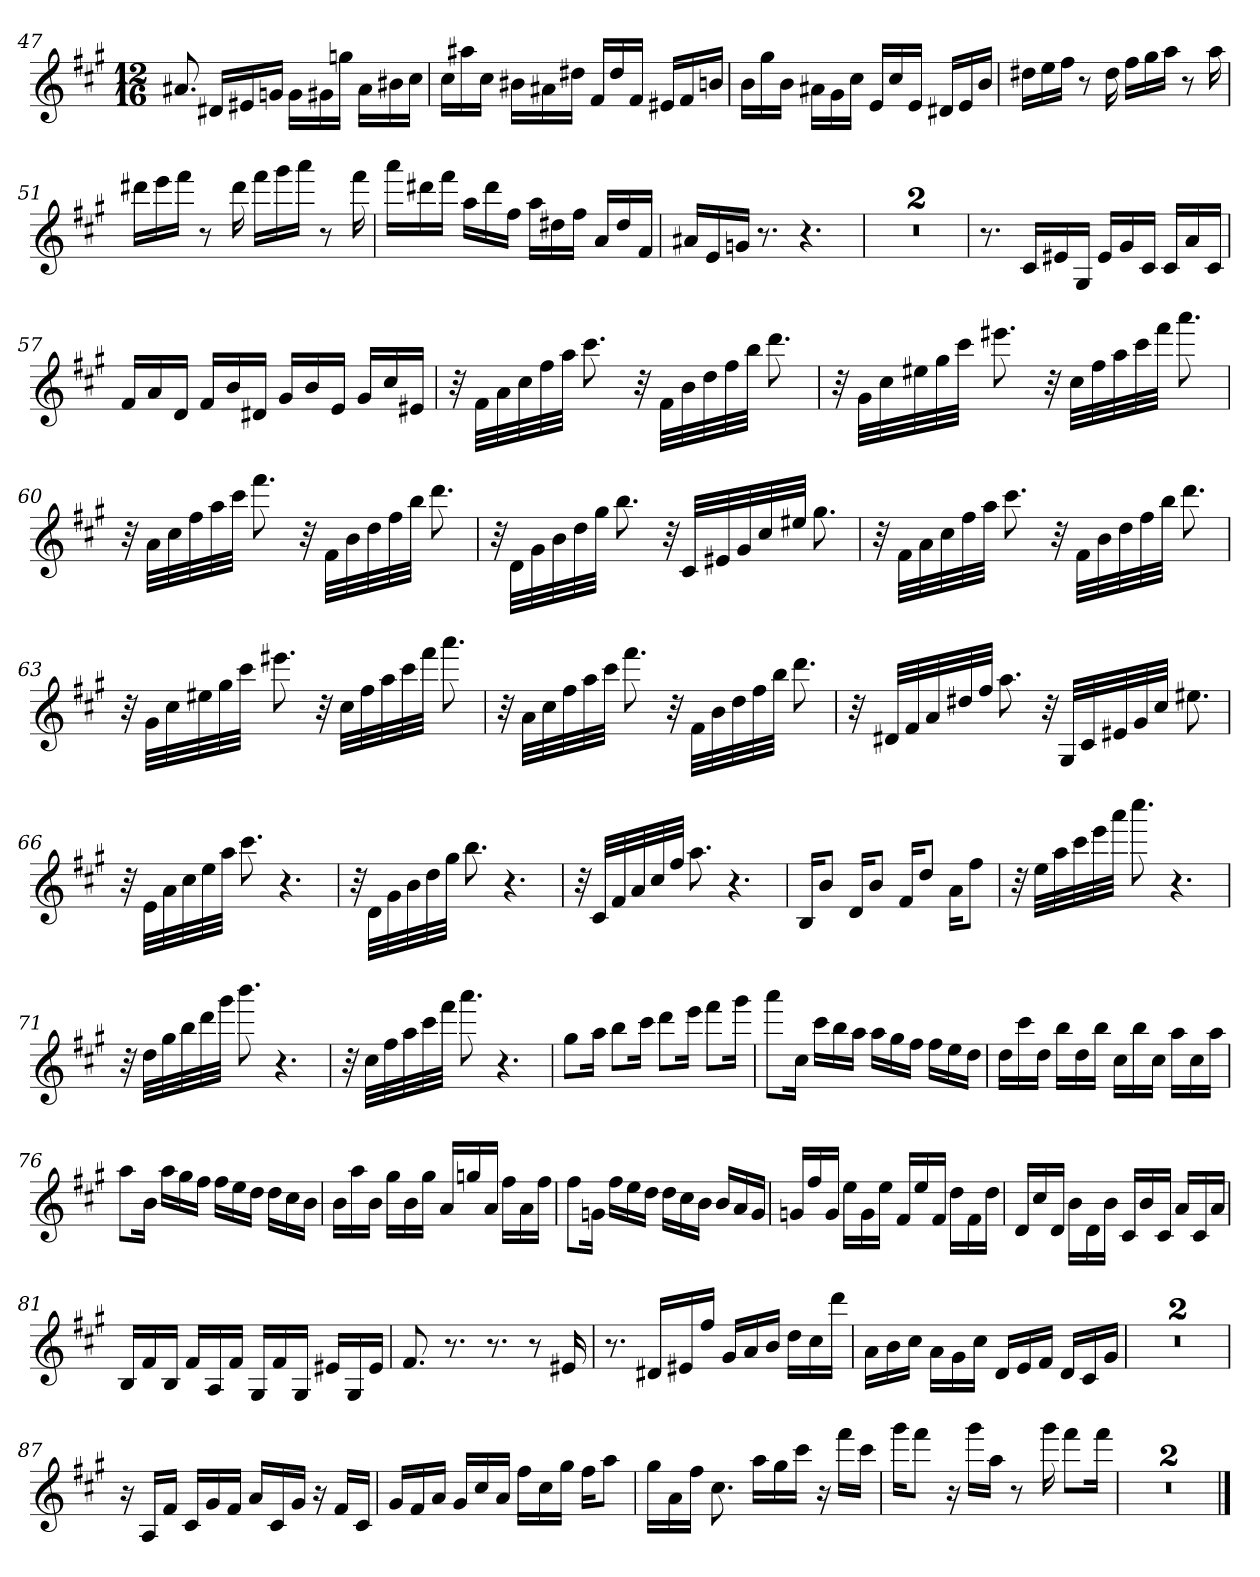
**kern
*part1
*staff1
*clefG2
*k[f#c#g#]
*A:
*M12/16
=47
8.a#X
16d#X/LL
16e#X/
16gn/JJ
16g\LL
16g#X\
16ggn\JJ
16a#\LL
16b#X\
16cc#\JJ
=48
16cc#\LL
16aa#X\
16cc#\JJ
16b#X\LL
16a#X\
16dd#X\JJ
16f#/LL
16dd#/
16f#/JJ
16e#X/LL
16f#/
16bn/JJ
=49
16b\LL
16gg#\
16b\JJ
16a#X\LL
16g#\
16cc#\JJ
16e/LL
16cc#/
16e/JJ
16d#X/LL
16e/
16b/JJ
=50
16dd#X\LL
16ee\
16ff#\JJ
8r
16dd#
16ff#\LL
16gg#\
16aa\JJ
8r
16aa
=51
16ddd#X\LL
16eee\
16fff#\JJ
8r
16ddd#
16fff#\LL
16ggg#\
16aaa\JJ
8r
16fff#
=52
16aaa\LL
16ddd#X\
16fff#\JJ
16aa\LL
16ddd#\
16ff#\JJ
16aa\LL
16dd#X\
16ff#\JJ
16a/LL
16dd#/
16f#/JJ
=53
16a#X/LL
16e/
16gn/JJ
8.r
4.r
=54
2.r
=55
2.r
=56
8.r
16c#/LL
16e#X/
16G#/JJ
16e#/LL
16g#/
16c#/JJ
16c#/LL
16a/
16c#/JJ
=57
16f#/LL
16a/
16d/JJ
16f#/LL
16b/
16d#X/JJ
16g#/LL
16b/
16e/JJ
16g#/LL
16cc#/
16e#X/JJ
=58
32r
32f#\LLL
32a\
32cc#\
32ff#\
32aa\JJJ
8.ccc#
32r
32f#\LLL
32b\
32dd\
32ff#\
32bb\JJJ
8.ddd
=59
32r
32g#\LLL
32cc#\
32ee#X\
32gg#\
32ccc#\JJJ
8.eee#X
32r
32cc#\LLL
32ff#\
32aa\
32ccc#\
32fff#\JJJ
8.aaa
=60
32r
32a\LLL
32cc#\
32ff#\
32aa\
32ccc#\JJJ
8.fff#
32r
32f#\LLL
32b\
32dd\
32ff#\
32bb\JJJ
8.ddd
=61
32r
32d\LLL
32g#\
32b\
32dd\
32gg#\JJJ
8.bb
32r
32c#/LLL
32e#X/
32g#/
32cc#/
32ee#X/JJJ
8.gg#
=62
32r
32f#\LLL
32a\
32cc#\
32ff#\
32aa\JJJ
8.ccc#
32r
32f#\LLL
32b\
32dd\
32ff#\
32bb\JJJ
8.ddd
=63
32r
32g#\LLL
32cc#\
32ee#X\
32gg#\
32ccc#\JJJ
8.eee#X
32r
32cc#\LLL
32ff#\
32aa\
32ccc#\
32fff#\JJJ
8.aaa
=64
32r
32a\LLL
32cc#\
32ff#\
32aa\
32ccc#\JJJ
8.fff#
32r
32f#\LLL
32b\
32dd\
32ff#\
32bb\JJJ
8.ddd
=65
32r
32d#X/LLL
32f#/
32a/
32dd#X/
32ff#/JJJ
8.aa
32r
32G#/LLL
32c#/
32e#X/
32g#/
32cc#/JJJ
8.ee#X
=66
32r
32e\LLL
32a\
32cc#\
32ee\
32aa\JJJ
8.ccc#
4.r
=67
32r
32d\LLL
32g#\
32b\
32dd\
32gg#\JJJ
8.bb
4.r
=68
32r
32c#/LLL
32f#/
32a/
32cc#/
32ff#/JJJ
8.aa
4.r
=69
16B/KL
8b/J
16d/KL
8b/J
16f#/KL
8dd/J
16a\KL
8ff#\J
=70
32r
32ee\LLL
32aa\
32ccc#\
32eee\
32aaa\JJJ
8.cccc#
4.r
=71
32r
32dd\LLL
32gg#\
32bb\
32ddd\
32ggg#\JJJ
8.bbb
4.r
=72
32r
32cc#\LLL
32ff#\
32aa\
32ccc#\
32fff#\JJJ
8.aaa
4.r
=73
8gg#\L
16aa\Jk
8bb\L
16ccc#\Jk
8ddd\L
16eee\Jk
8fff#\L
16ggg#\Jk
=74
8aaa\L
16cc#\Jk
16ccc#\LL
16bb\
16aa\JJ
16aa\LL
16gg#\
16ff#\JJ
16ff#\LL
16ee\
16dd\JJ
=75
16dd\LL
16ccc#\
16dd\JJ
16bb\LL
16dd\
16bb\JJ
16cc#\LL
16bb\
16cc#\JJ
16aa\LL
16cc#\
16aa\JJ
=76
8aa\L
16b\Jk
16aa\LL
16gg#\
16ff#\JJ
16ff#\LL
16ee\
16dd\JJ
16dd\LL
16cc#\
16b\JJ
=77
16b\LL
16aa\
16b\JJ
16gg#\LL
16b\
16gg#\JJ
16a/LL
16ggn/
16a/JJ
16ff#\LL
16a\
16ff#\JJ
=78
8ff#\L
16gn\Jk
16ff#\LL
16ee\
16dd\JJ
16dd\LL
16cc#\
16b\JJ
16b/LL
16a/
16g/JJ
=79
16gn/LL
16ff#/
16g/JJ
16ee\LL
16g\
16ee\JJ
16f#/LL
16ee/
16f#/JJ
16dd\LL
16f#\
16dd\JJ
=80
16d/LL
16cc#/
16d/JJ
16b\LL
16d\
16b\JJ
16c#/LL
16b/
16c#/JJ
16a/LL
16c#/
16a/JJ
=81
16B/LL
16f#/
16B/JJ
16f#/LL
16A/
16f#/JJ
16G#/LL
16f#/
16G#/JJ
16e#X/LL
16G#/
16e#/JJ
=82
8.f#
8.r
8.r
8r
16e#X
=83
8.r
16d#X/LL
16e#X/
16ff#/JJ
16g#/LL
16a/
16b/JJ
16dd\LL
16cc#\
16ddd\JJ
=84
16a\LL
16b\
16cc#\JJ
16a\LL
16g#\
16cc#\JJ
16d/LL
16e/
16f#/JJ
16d/LL
16c#/
16g#/JJ
=85
2.r
=86
2.r
=87
16r
16A/LL
16f#/JJ
16c#/LL
16g#/
16f#/JJ
16a/LL
16c#/
16g#/JJ
16r
16f#/LL
16c#/JJ
=88
16g#/LL
16f#/
16a/JJ
16g#/LL
16cc#/
16a/JJ
16ff#\LL
16cc#\
16gg#\JJ
16ff#\KL
8aa\J
=89
16gg#\LL
16a\
16ff#\JJ
8.cc#
16aa\LL
16gg#\
16ccc#\JJ
16r
16fff#\LL
16ccc#\JJ
=90
16ggg#\KL
8fff#\J
16r
16ggg#\LL
16aa\JJ
8r
16ggg#
8fff#\L
16fff#\Jk
=91
2.r
=92
2.r
==
*-
